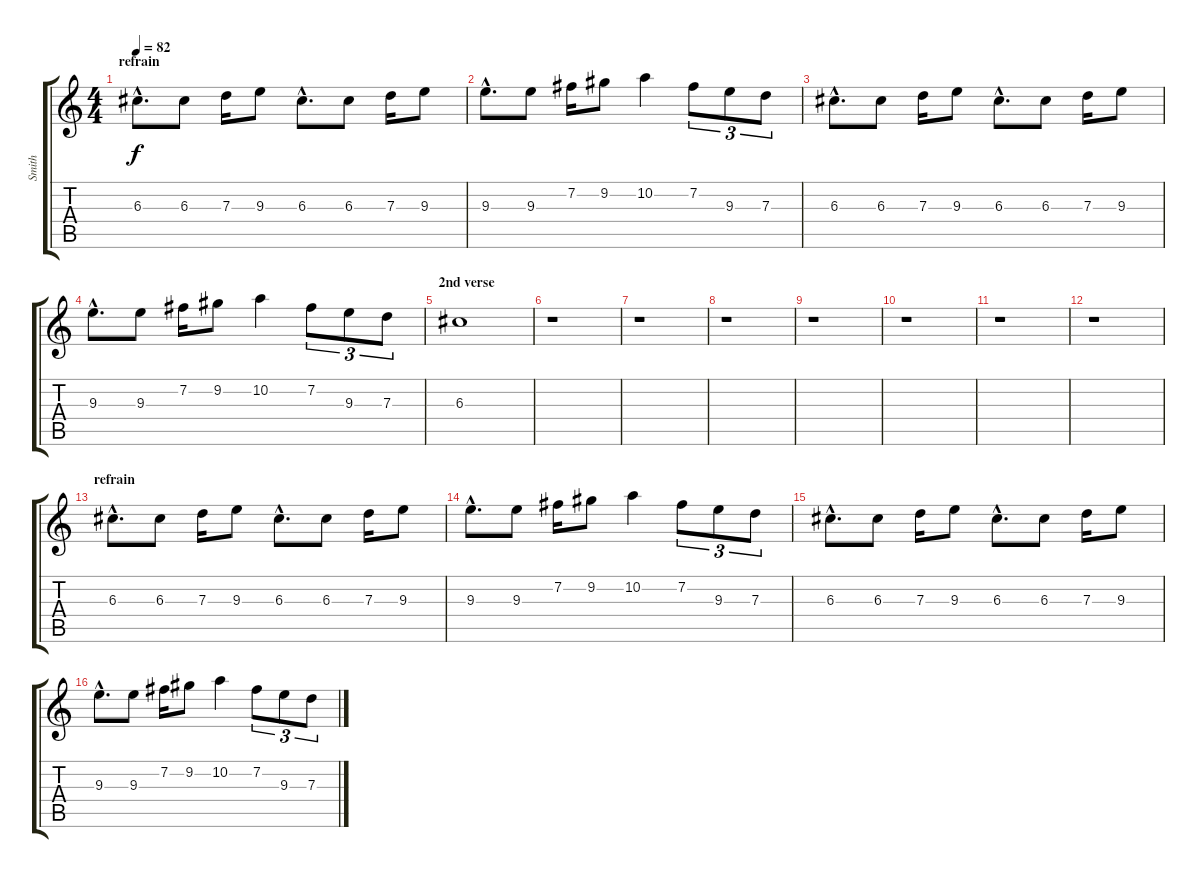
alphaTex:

\track ("Smith" "Smith") {instrument distortionguitar}
\staff {score tabs}
\tuning (E4 B3 G3 D3 A2 E2) {hide}
\ts (4 4)
\section ("" "refrain")
\tempo 82
\clef g2
\ks c
6.3{hac}.8{d dy f} 6.3.8 7.3.16 9.3.8 6.3{hac}.8{d} 6.3.8 7.3.16 9.3.8 |
9.3{hac}.8{d} 9.3.8 7.2.16 9.2.8 10.2.4 7.2.8{tu (3 2)} 9.3.8{tu (3 2)} 7.3.8{tu (3 2)} |
6.3{hac}.8{d} 6.3.8 7.3.16 9.3.8 6.3{hac}.8{d} 6.3.8 7.3.16 9.3.8 |
9.3{hac}.8{d} 9.3.8 7.2.16 9.2.8 10.2.4 7.2.8{tu (3 2)} 9.3.8{tu (3 2)} 7.3.8{tu (3 2)} |
\section ("" "2nd verse")
6.3.1 |
r.1 |
r.1 |
r.1 |
r.1 |
r.1 |
r.1 |
r.1 |
\section ("" "refrain")
6.3{hac}.8{d} 6.3.8 7.3.16 9.3.8 6.3{hac}.8{d} 6.3.8 7.3.16 9.3.8 |
9.3{hac}.8{d} 9.3.8 7.2.16 9.2.8 10.2.4 7.2.8{tu (3 2)} 9.3.8{tu (3 2)} 7.3.8{tu (3 2)} |
6.3{hac}.8{d} 6.3.8 7.3.16 9.3.8 6.3{hac}.8{d} 6.3.8 7.3.16 9.3.8 |
9.3{hac}.8{d} 9.3.8 7.2.16 9.2.8 10.2.4 7.2.8{tu (3 2)} 9.3.8{tu (3 2)} 7.3.8{tu (3 2)}
